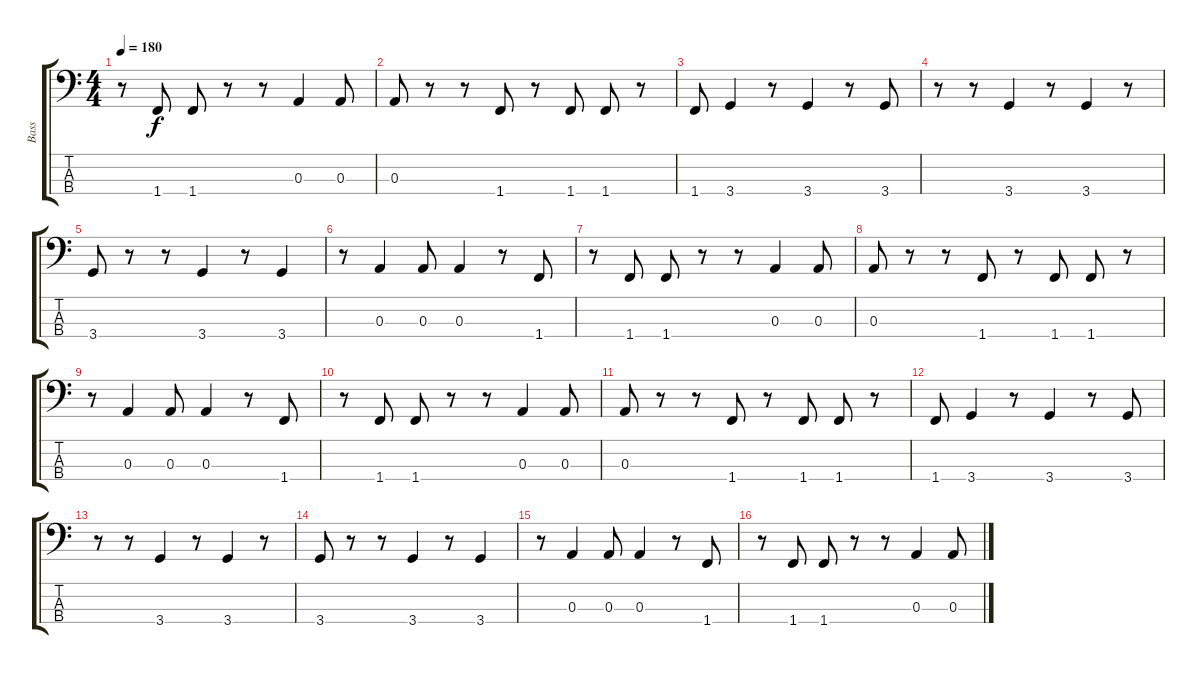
\track ("Bass" "Bass") {instrument electricbassfinger}
\staff {score tabs}
\tuning (G2 D2 A1 E1) {hide}
\ts (4 4)
\tempo 180
\clef f4
\ks c
r.8{dy f} 1.4.8 1.4.8 r.8 r.8 0.3.4 0.3.8 |
0.3.8 r.8 r.8 1.4.8 r.8 1.4.8 1.4.8 r.8 |
1.4.8 3.4.4 r.8 3.4.4 r.8 3.4.8 |
r.8 r.8 3.4.4 r.8 3.4.4 r.8 |
3.4.8 r.8 r.8 3.4.4 r.8 3.4.4 |
r.8 0.3.4 0.3.8 0.3.4 r.8 1.4.8 |
r.8 1.4.8 1.4.8 r.8 r.8 0.3.4 0.3.8 |
0.3.8 r.8 r.8 1.4.8 r.8 1.4.8 1.4.8 r.8 |
r.8 0.3.4 0.3.8 0.3.4 r.8 1.4.8 |
r.8 1.4.8 1.4.8 r.8 r.8 0.3.4 0.3.8 |
0.3.8 r.8 r.8 1.4.8 r.8 1.4.8 1.4.8 r.8 |
1.4.8 3.4.4 r.8 3.4.4 r.8 3.4.8 |
r.8 r.8 3.4.4 r.8 3.4.4 r.8 |
3.4.8 r.8 r.8 3.4.4 r.8 3.4.4 |
r.8 0.3.4 0.3.8 0.3.4 r.8 1.4.8 |
r.8 1.4.8 1.4.8 r.8 r.8 0.3.4 0.3.8
